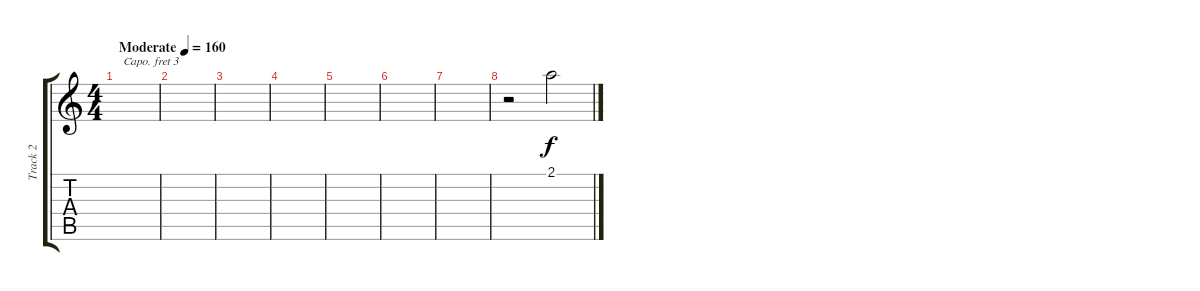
\track ("Track 2" "Track 2") {instrument acousticguitarsteel}
\staff {score tabs}
\capo 3
\tuning (E4 B3 G3 D3 A2 E2) {hide}
\ts (4 4)
\tempo (160 "Moderate")
\clef g2
\ks c
|
|
|
|
|
|
|
r.2 2.1.2
